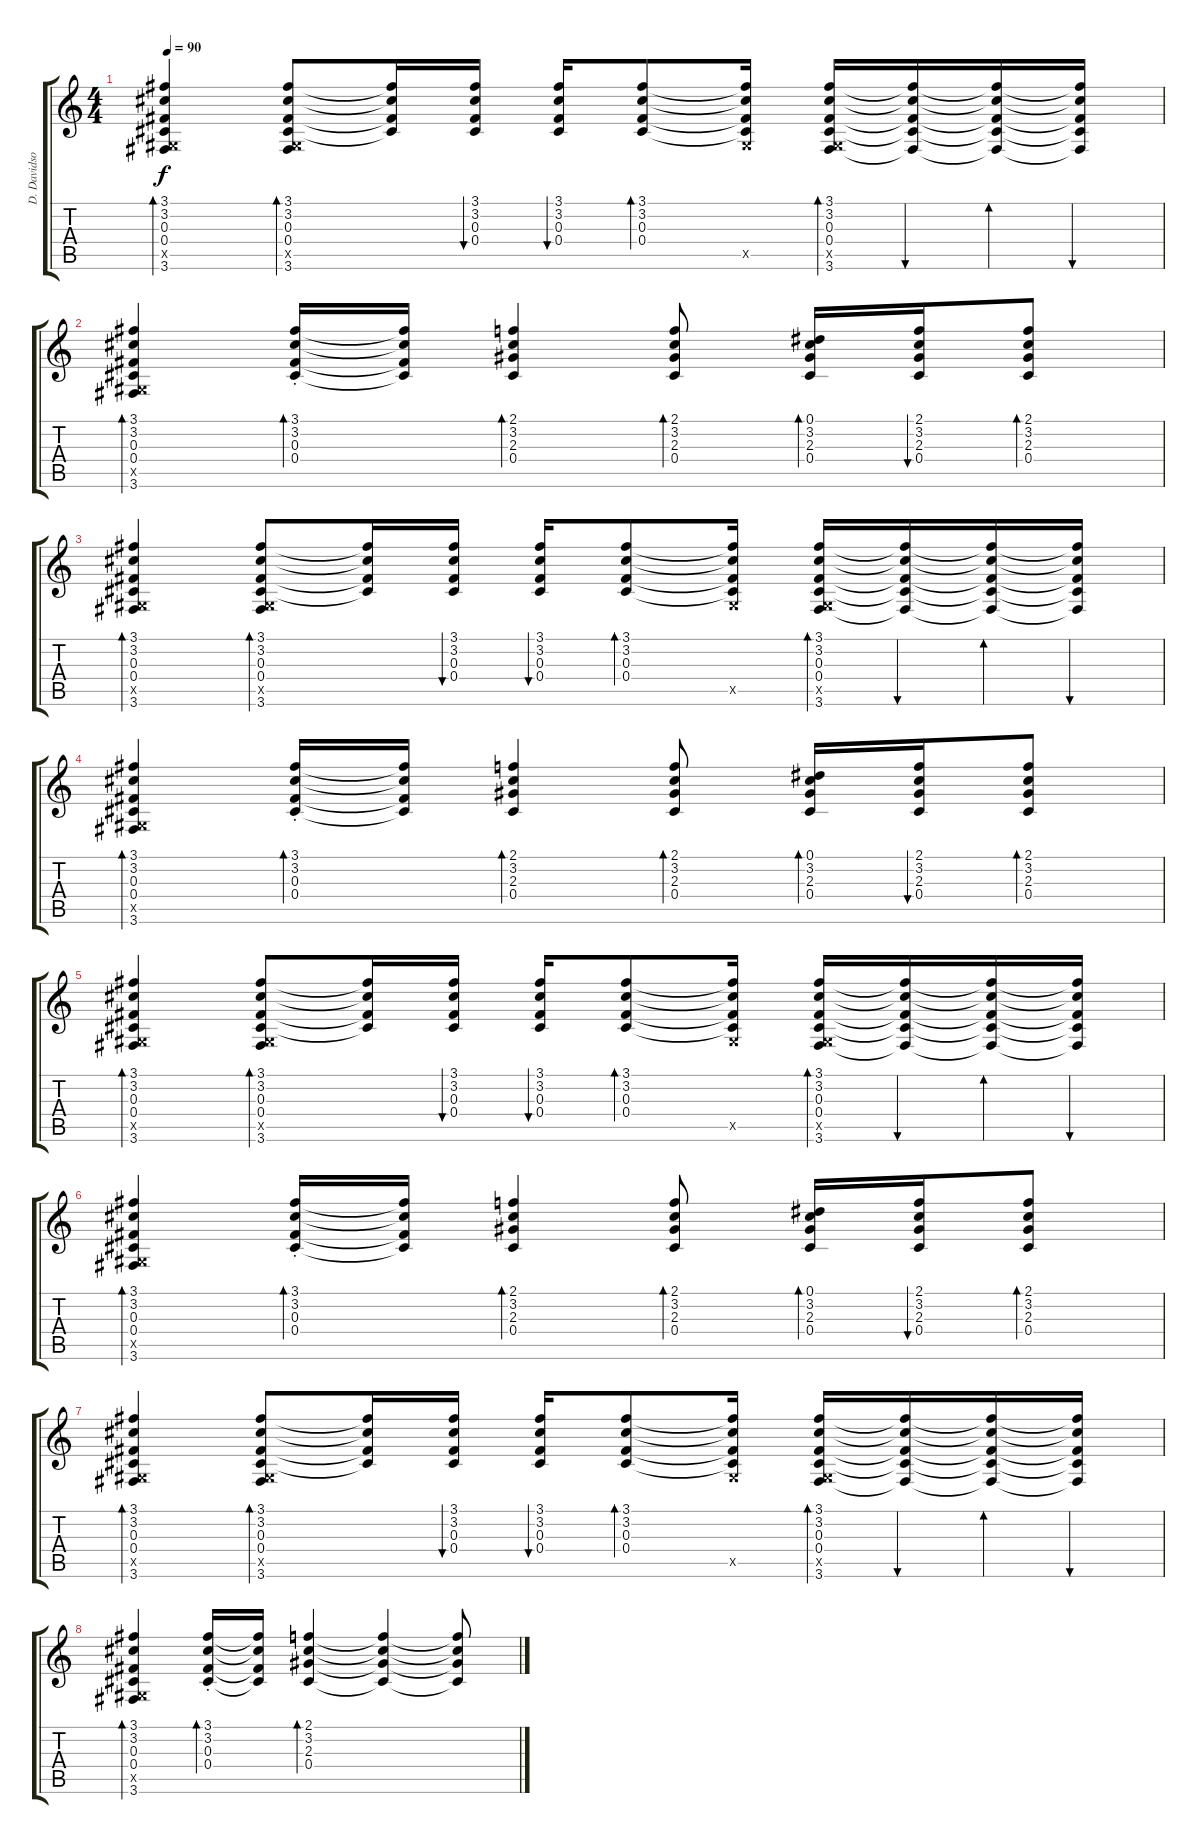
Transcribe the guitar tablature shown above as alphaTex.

\track ("D. Davidson (Acoustic)" "D. Davidso") {instrument acousticguitarsteel}
\staff {score tabs}
\tuning (Eb4 Bb3 Gb3 Db3 Ab2 Eb2) {hide}
\ts (4 4)
\tempo 90
\clef g2
\ks c
(3.1 3.2 0.3 0.4 0.5{x} 3.6).4{bd 60 dy f} (3.1 3.2 0.3 0.4 0.5{x} 3.6).8{bd 60} (3.1{t} 3.2{t} 0.3{t} 0.4{t}).16 (3.1 3.2 0.3 0.4).16{bu 60} (3.1 3.2 0.3 0.4).16{bu 60} (3.1 3.2 0.3 0.4).8{bd 60} (3.1{t} 3.2{t} 0.3{t} 0.4{t} 0.5{x}).16 (3.1 3.2 0.3 0.4 0.5{x} 3.6).16{bd 60} (3.1{t} 3.2{t} 0.3{t} 0.4{t} 3.6{t}).16{bu 60} (3.1{t} 3.2{t} 0.3{t} 0.4{t} 3.6{t}).16{bd 60} (3.1{t} 3.2{t} 0.3{t} 0.4{t} 3.6{t}).16{bu 60} |
(3.1 3.2 0.3 0.4 0.5{x} 3.6).4{bd 60} (3.1{st} 3.2{st} 0.3{st} 0.4{st}).16{bd 60} (3.1{t} 3.2{t} 0.3{t} 0.4{t}).16 (2.1 3.2 2.3 0.4).4{bd 60} (2.1 3.2 2.3 0.4).8{bd 60} (0.1 3.2 2.3 0.4).16{bd 60} (2.1 3.2 2.3 0.4).16{bu 60} (2.1 3.2 2.3 0.4).8{bd 60} |
(3.1 3.2 0.3 0.4 0.5{x} 3.6).4{bd 60} (3.1 3.2 0.3 0.4 0.5{x} 3.6).8{bd 60} (3.1{t} 3.2{t} 0.3{t} 0.4{t}).16 (3.1 3.2 0.3 0.4).16{bu 60} (3.1 3.2 0.3 0.4).16{bu 60} (3.1 3.2 0.3 0.4).8{bd 60} (3.1{t} 3.2{t} 0.3{t} 0.4{t} 0.5{x}).16 (3.1 3.2 0.3 0.4 0.5{x} 3.6).16{bd 60} (3.1{t} 3.2{t} 0.3{t} 0.4{t} 3.6{t}).16{bu 60} (3.1{t} 3.2{t} 0.3{t} 0.4{t} 3.6{t}).16{bd 60} (3.1{t} 3.2{t} 0.3{t} 0.4{t} 3.6{t}).16{bu 60} |
(3.1 3.2 0.3 0.4 0.5{x} 3.6).4{bd 60} (3.1{st} 3.2{st} 0.3{st} 0.4{st}).16{bd 60} (3.1{t} 3.2{t} 0.3{t} 0.4{t}).16 (2.1 3.2 2.3 0.4).4{bd 60} (2.1 3.2 2.3 0.4).8{bd 60} (0.1 3.2 2.3 0.4).16{bd 60} (2.1 3.2 2.3 0.4).16{bu 60} (2.1 3.2 2.3 0.4).8{bd 60} |
(3.1 3.2 0.3 0.4 0.5{x} 3.6).4{bd 60} (3.1 3.2 0.3 0.4 0.5{x} 3.6).8{bd 60} (3.1{t} 3.2{t} 0.3{t} 0.4{t}).16 (3.1 3.2 0.3 0.4).16{bu 60} (3.1 3.2 0.3 0.4).16{bu 60} (3.1 3.2 0.3 0.4).8{bd 60} (3.1{t} 3.2{t} 0.3{t} 0.4{t} 0.5{x}).16 (3.1 3.2 0.3 0.4 0.5{x} 3.6).16{bd 60} (3.1{t} 3.2{t} 0.3{t} 0.4{t} 3.6{t}).16{bu 60} (3.1{t} 3.2{t} 0.3{t} 0.4{t} 3.6{t}).16{bd 60} (3.1{t} 3.2{t} 0.3{t} 0.4{t} 3.6{t}).16{bu 60} |
(3.1 3.2 0.3 0.4 0.5{x} 3.6).4{bd 60} (3.1{st} 3.2{st} 0.3{st} 0.4{st}).16{bd 60} (3.1{t} 3.2{t} 0.3{t} 0.4{t}).16 (2.1 3.2 2.3 0.4).4{bd 60} (2.1 3.2 2.3 0.4).8{bd 60} (0.1 3.2 2.3 0.4).16{bd 60} (2.1 3.2 2.3 0.4).16{bu 60} (2.1 3.2 2.3 0.4).8{bd 60} |
(3.1 3.2 0.3 0.4 0.5{x} 3.6).4{bd 60} (3.1 3.2 0.3 0.4 0.5{x} 3.6).8{bd 60} (3.1{t} 3.2{t} 0.3{t} 0.4{t}).16 (3.1 3.2 0.3 0.4).16{bu 60} (3.1 3.2 0.3 0.4).16{bu 60} (3.1 3.2 0.3 0.4).8{bd 60} (3.1{t} 3.2{t} 0.3{t} 0.4{t} 0.5{x}).16 (3.1 3.2 0.3 0.4 0.5{x} 3.6).16{bd 60} (3.1{t} 3.2{t} 0.3{t} 0.4{t} 3.6{t}).16{bu 60} (3.1{t} 3.2{t} 0.3{t} 0.4{t} 3.6{t}).16{bd 60} (3.1{t} 3.2{t} 0.3{t} 0.4{t} 3.6{t}).16{bu 60} |
(3.1 3.2 0.3 0.4 0.5{x} 3.6).4{bd 60} (3.1{st} 3.2{st} 0.3{st} 0.4{st}).16{bd 60} (3.1{t} 3.2{t} 0.3{t} 0.4{t}).16 (2.1 3.2 2.3 0.4).4{bd 60} (2.1{t} 3.2{t} 2.3{t} 0.4{t}).4 (2.1{t} 3.2{t} 2.3{t} 0.4{t}).8
